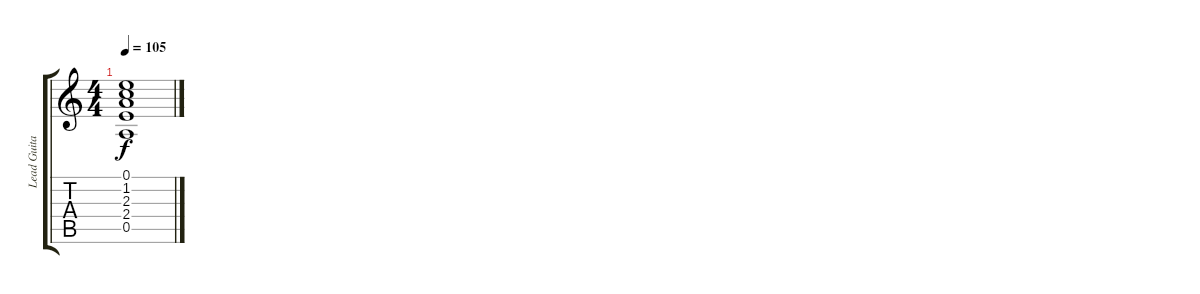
\track ("Lead Guitar" "Lead Guita") {instrument distortionguitar}
\staff {score tabs}
\tuning (E4 B3 G3 D3 A2 E2) {hide}
\ts (4 4)
\tempo 105
\clef g2
\ks c
(0.1{t} 1.2{t} 2.3{t} 2.4{t} 0.5{t}).1{dy f}
